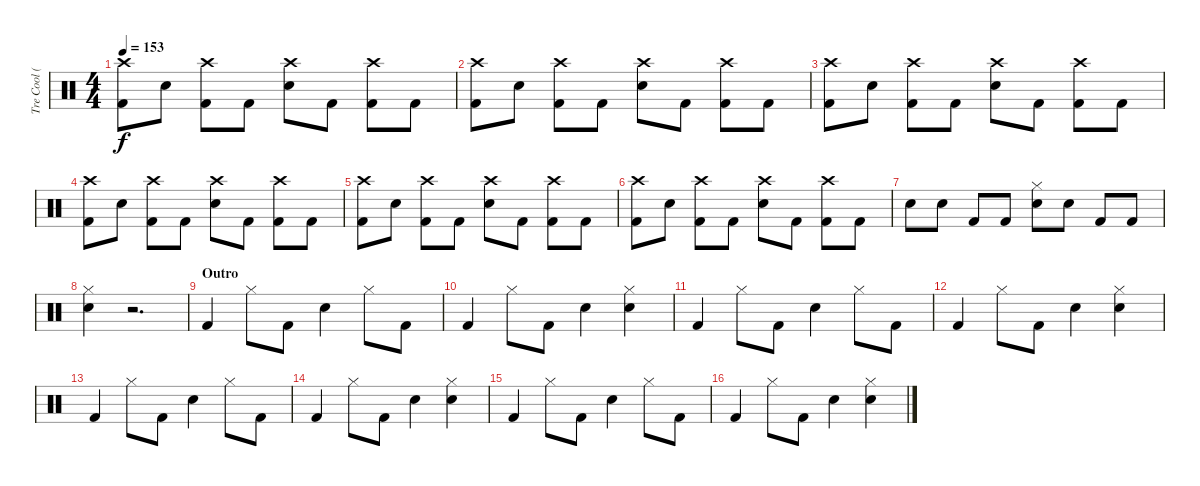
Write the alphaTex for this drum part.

\track ("Tre Cool (Drums)" "Tre Cool (") {instrument percussion}
\staff {score}
\articulation defaults
\ts (4 4)
\tempo 153
\clef neutral
\ks c
("Kick (hit) 2" "Crash high (hit)").8{dy f} "Snare (hit) 2".8 ("Kick (hit) 2" "Crash high (hit)").8 "Kick (hit) 2".8 ("Snare (hit) 2" "Crash high (hit)").8 "Kick (hit) 2".8 ("Kick (hit) 2" "Crash high (hit)").8 "Kick (hit) 2".8 |
("Kick (hit) 2" "Crash high (hit)").8 "Snare (hit) 2".8 ("Kick (hit) 2" "Crash high (hit)").8 "Kick (hit) 2".8 ("Snare (hit) 2" "Crash high (hit)").8 "Kick (hit) 2".8 ("Kick (hit) 2" "Crash high (hit)").8 "Kick (hit) 2".8 |
("Kick (hit) 2" "Crash high (hit)").8 "Snare (hit) 2".8 ("Kick (hit) 2" "Crash high (hit)").8 "Kick (hit) 2".8 ("Snare (hit) 2" "Crash high (hit)").8 "Kick (hit) 2".8 ("Kick (hit) 2" "Crash high (hit)").8 "Kick (hit) 2".8 |
("Kick (hit) 2" "Crash high (hit)").8 "Snare (hit) 2".8 ("Kick (hit) 2" "Crash high (hit)").8 "Kick (hit) 2".8 ("Snare (hit) 2" "Crash high (hit)").8 "Kick (hit) 2".8 ("Kick (hit) 2" "Crash high (hit)").8 "Kick (hit) 2".8 |
("Kick (hit) 2" "Crash high (hit)").8 "Snare (hit) 2".8 ("Kick (hit) 2" "Crash high (hit)").8 "Kick (hit) 2".8 ("Snare (hit) 2" "Crash high (hit)").8 "Kick (hit) 2".8 ("Kick (hit) 2" "Crash high (hit)").8 "Kick (hit) 2".8 |
("Kick (hit) 2" "Crash high (hit)").8 "Snare (hit) 2".8 ("Kick (hit) 2" "Crash high (hit)").8 "Kick (hit) 2".8 ("Snare (hit) 2" "Crash high (hit)").8 "Kick (hit) 2".8 ("Kick (hit) 2" "Crash high (hit)").8 "Kick (hit) 2".8 |
"Snare (hit) 2".8 "Snare (hit) 2".8 "Kick (hit) 2".8 "Kick (hit) 2".8 ("Snare (hit) 2" "Hi-Hat (closed)").8 "Snare (hit) 2".8 "Kick (hit) 2".8 "Kick (hit) 2".8 |
("Snare (hit) 2" "Hi-Hat (closed)").4 r.2{d} |
\section ("" "Outro")
"Kick (hit) 2".4 "Hi-Hat (closed)".8 "Kick (hit) 2".8 "Snare (hit) 2".4 "Hi-Hat (closed)".8 "Kick (hit) 2".8 |
"Kick (hit) 2".4 "Hi-Hat (closed)".8 "Kick (hit) 2".8 "Snare (hit) 2".4 ("Snare (hit) 2" "Hi-Hat (closed)").4 |
"Kick (hit) 2".4 "Hi-Hat (closed)".8 "Kick (hit) 2".8 "Snare (hit) 2".4 "Hi-Hat (closed)".8 "Kick (hit) 2".8 |
"Kick (hit) 2".4 "Hi-Hat (closed)".8 "Kick (hit) 2".8 "Snare (hit) 2".4 ("Snare (hit) 2" "Hi-Hat (closed)").4 |
"Kick (hit) 2".4 "Hi-Hat (closed)".8 "Kick (hit) 2".8 "Snare (hit) 2".4 "Hi-Hat (closed)".8 "Kick (hit) 2".8 |
"Kick (hit) 2".4 "Hi-Hat (closed)".8 "Kick (hit) 2".8 "Snare (hit) 2".4 ("Snare (hit) 2" "Hi-Hat (closed)").4 |
"Kick (hit) 2".4 "Hi-Hat (closed)".8 "Kick (hit) 2".8 "Snare (hit) 2".4 "Hi-Hat (closed)".8 "Kick (hit) 2".8 |
"Kick (hit) 2".4 "Hi-Hat (closed)".8 "Kick (hit) 2".8 "Snare (hit) 2".4 ("Snare (hit) 2" "Hi-Hat (closed)").4
